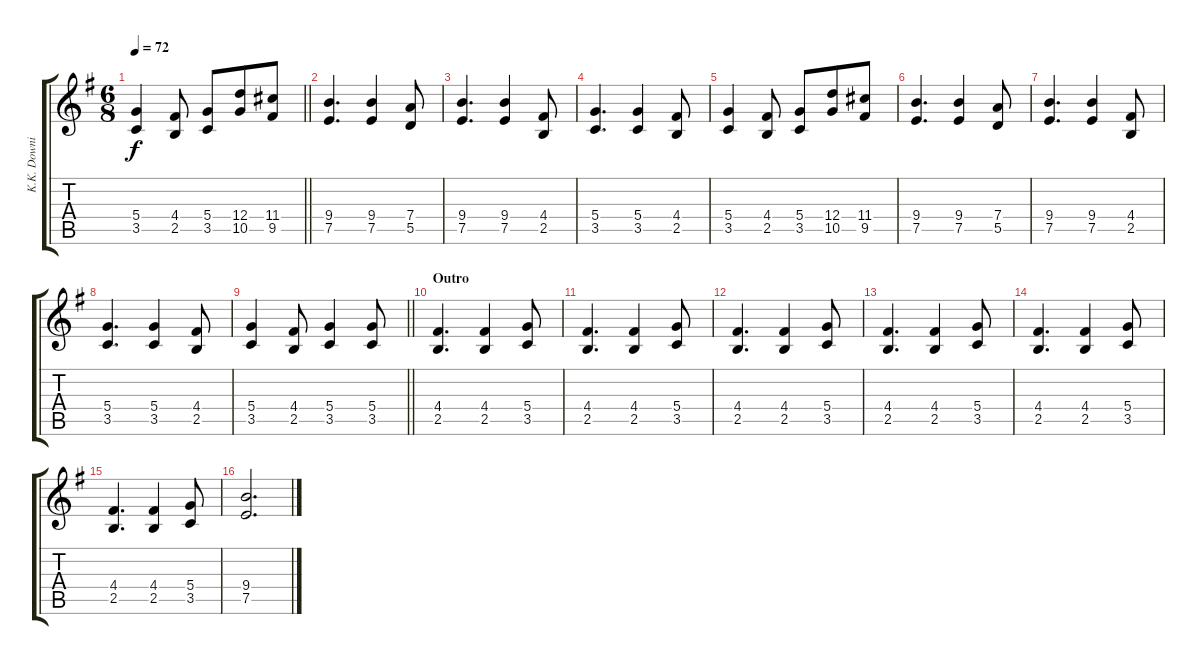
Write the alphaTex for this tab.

\track ("K.K. Downing" "K.K. Downi") {instrument acousticguitarsteel}
\staff {score tabs}
\tuning (E4 B3 G3 D3 A2 E2) {hide}
\ts (6 8)
\tempo 72
\clef g2
\barLineRight lightlight
\ks eminor
(5.4 3.5).4{dy f} (4.4 2.5).8 (5.4 3.5).8 (12.4 10.5).8 (11.4 9.5).8 |
\section ("" "")
(9.4 7.5).4{d} (9.4 7.5).4 (7.4 5.5).8 |
(9.4 7.5).4{d} (9.4 7.5).4 (4.4 2.5).8 |
(5.4 3.5).4{d} (5.4 3.5).4 (4.4 2.5).8 |
(5.4 3.5).4 (4.4 2.5).8 (5.4 3.5).8 (12.4 10.5).8 (11.4 9.5).8 |
(9.4 7.5).4{d} (9.4 7.5).4 (7.4 5.5).8 |
(9.4 7.5).4{d} (9.4 7.5).4 (4.4 2.5).8 |
(5.4 3.5).4{d} (5.4 3.5).4 (4.4 2.5).8 |
\barLineRight lightlight
(5.4 3.5).4 (4.4 2.5).8 (5.4 3.5).4 (5.4 3.5).8 |
\section ("" "Outro")
(4.4 2.5).4{d} (4.4 2.5).4 (5.4 3.5).8 |
(4.4 2.5).4{d} (4.4 2.5).4 (5.4 3.5).8 |
(4.4 2.5).4{d} (4.4 2.5).4 (5.4 3.5).8 |
(4.4 2.5).4{d} (4.4 2.5).4 (5.4 3.5).8 |
(4.4 2.5).4{d} (4.4 2.5).4 (5.4 3.5).8 |
(4.4 2.5).4{d} (4.4 2.5).4 (5.4 3.5).8 |
(9.4 7.5).2{d}
